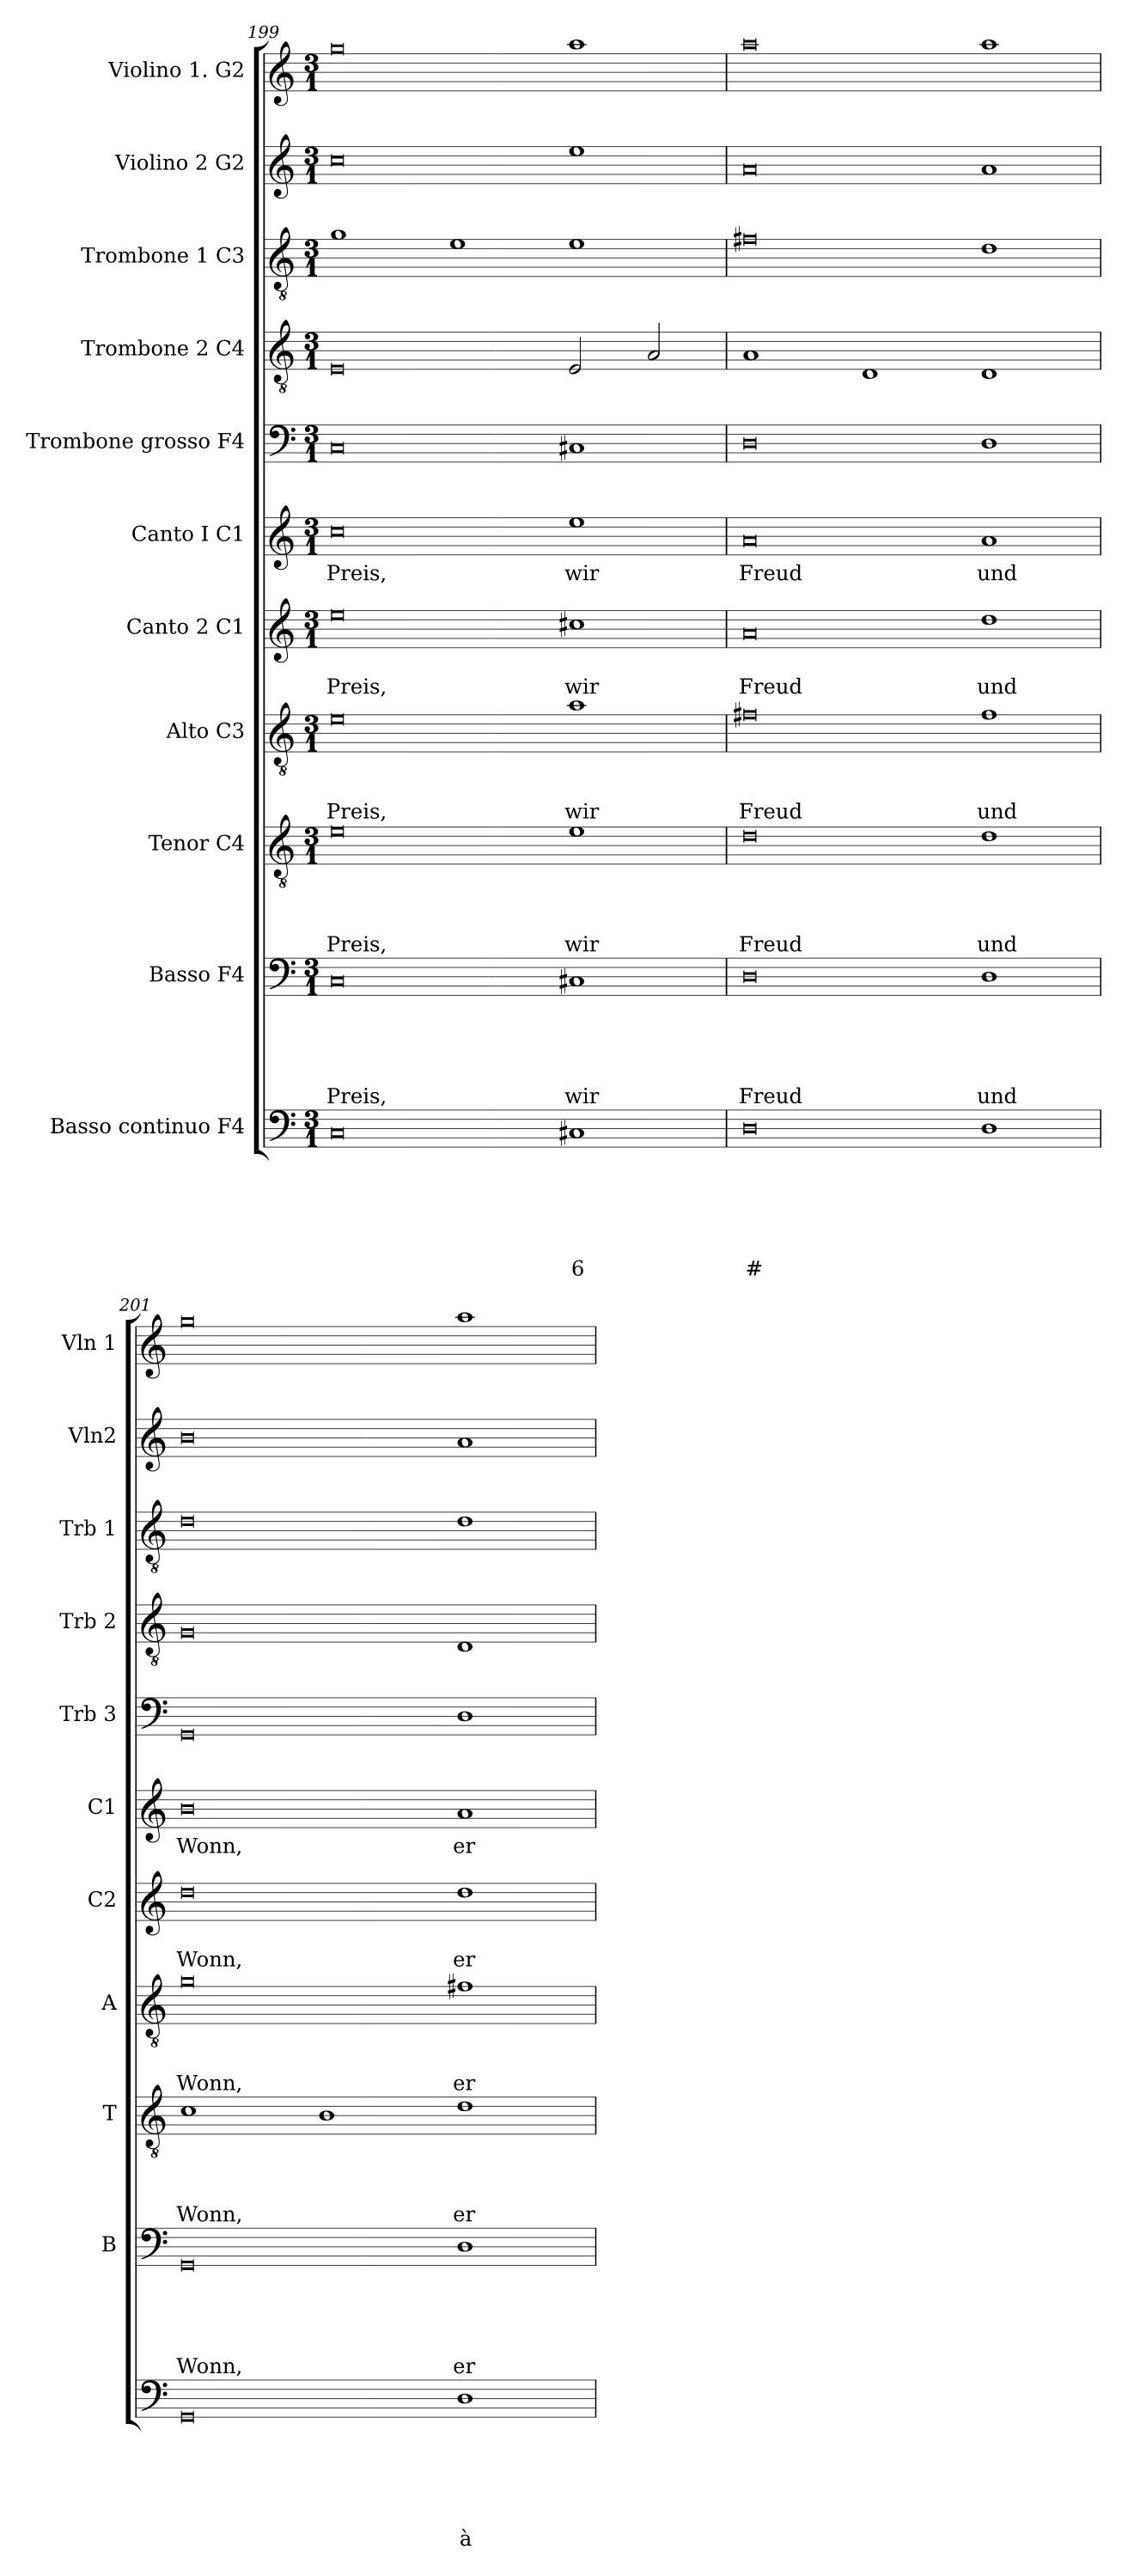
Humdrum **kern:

**kern	**text	**text	**text	**text	**text	**text	**kern	**text	**text	**text	**text	**text	**kern	**text	**text	**text	**text	**kern	**text	**text	**text	**kern	**text	**text	**kern	**text	**kern	**kern	**kern	**kern	**kern
*part11	*part11	*part11	*part11	*part11	*part11	*part11	*part10	*part10	*part10	*part10	*part10	*part10	*part9	*part9	*part9	*part9	*part9	*part8	*part8	*part8	*part8	*part7	*part7	*part7	*part6	*part6	*part5	*part4	*part3	*part2	*part1
*staff11	*staff11	*staff11	*staff11	*staff11	*staff11	*staff11	*staff10	*staff10	*staff10	*staff10	*staff10	*staff10	*staff9	*staff9	*staff9	*staff9	*staff9	*staff8	*staff8	*staff8	*staff8	*staff7	*staff7	*staff7	*staff6	*staff6	*staff5	*staff4	*staff3	*staff2	*staff1
*I"Basso continuo F4	*	*	*	*	*	*	*I"Basso F4	*	*	*	*	*	*I"Tenor C4	*	*	*	*	*I"Alto C3	*	*	*	*I"Canto 2 C1	*	*	*I"Canto I C1	*	*I"Trombone grosso F4	*I"Trombone 2 C4	*I"Trombone 1 C3	*I"Violino 2 G2	*I"Violino 1. G2
*	*	*	*	*	*	*	*I'B	*	*	*	*	*	*I'T	*	*	*	*	*I'A	*	*	*	*I'C2	*	*	*I'C1	*	*I'Trb 3	*I'Trb 2	*I'Trb 1	*I'Vln2	*I'Vln 1
*clefF4	*	*	*	*	*	*	*clefF4	*	*	*	*	*	*clefGv2	*	*	*	*	*clefGv2	*	*	*	*clefG2	*	*	*clefG2	*	*clefF4	*clefGv2	*clefGv2	*clefG2	*clefG2
*k[]	*	*	*	*	*	*	*k[]	*	*	*	*	*	*k[]	*	*	*	*	*k[]	*	*	*	*k[]	*	*	*k[]	*	*k[]	*k[]	*k[]	*k[]	*k[]
*C:	*	*	*	*	*	*	*C:	*	*	*	*	*	*C:	*	*	*	*	*C:	*	*	*	*C:	*	*	*C:	*	*C:	*C:	*C:	*C:	*C:
*M3/1	*	*	*	*	*	*	*M3/1	*	*	*	*	*	*M3/1	*	*	*	*	*M3/1	*	*	*	*M3/1	*	*	*M3/1	*	*M3/1	*M3/1	*M3/1	*M3/1	*M3/1
=199	=199	=199	=199	=199	=199	=199	=199	=199	=199	=199	=199	=199	=199	=199	=199	=199	=199	=199	=199	=199	=199	=199	=199	=199	=199	=199	=199	=199	=199	=199	=199
!	!	!	!	!	!	!	!	!	!	!	!	!LO:LY:b	!	!	!	!	!LO:LY:b	!	!	!	!LO:LY:b	!	!	!LO:LY:b	!	!LO:LY:b	!	!	!	!	!
0C	.	.	.	.	.	.	0C	.	.	.	.	Preis,	0e	.	.	.	Preis,	0e	.	.	Preis,	0ee	.	Preis,	0cc	Preis,	0C	0E	1g	0cc	0gg
.	.	.	.	.	.	.	.	.	.	.	.	.	.	.	.	.	.	.	.	.	.	.	.	.	.	.	.	.	1e	.	.
!	!	!	!	!	!	!LO:LY:b	!	!	!	!	!	!LO:LY:b	!	!	!	!	!LO:LY:b	!	!	!	!LO:LY:b	!	!	!LO:LY:b	!	!LO:LY:b	!	!	!	!	!
1C#X	.	.	.	.	.	6	1C#X	.	.	.	.	wir	1e	.	.	.	wir	1a	.	.	wir	1cc#X	.	wir	1ee	wir	1C#X	2E/	1e	1ee	1aa
.	.	.	.	.	.	.	.	.	.	.	.	.	.	.	.	.	.	.	.	.	.	.	.	.	.	.	.	2A/	.	.	.
=200	=200	=200	=200	=200	=200	=200	=200	=200	=200	=200	=200	=200	=200	=200	=200	=200	=200	=200	=200	=200	=200	=200	=200	=200	=200	=200	=200	=200	=200	=200	=200
!	!	!	!	!	!	!LO:LY:b	!	!	!	!	!	!LO:LY:b	!	!	!	!	!LO:LY:b	!	!	!	!LO:LY:b	!	!	!LO:LY:b	!	!LO:LY:b	!	!	!	!	!
0D	.	.	.	.	.	#	0D	.	.	.	.	Freud	0d	.	.	.	Freud	0f#X	.	.	Freud	0a	.	Freud	0a	Freud	0D	1A	0f#X	0a	0aa
.	.	.	.	.	.	.	.	.	.	.	.	.	.	.	.	.	.	.	.	.	.	.	.	.	.	.	.	1D	.	.	.
!	!	!	!	!	!	!	!	!	!	!	!	!LO:LY:b	!	!	!	!	!LO:LY:b	!	!	!	!LO:LY:b	!	!	!LO:LY:b	!	!LO:LY:b	!	!	!	!	!
1D	.	.	.	.	.	.	1D	.	.	.	.	und	1d	.	.	.	und	1f#	.	.	und	1dd	.	und	1a	und	1D	1D	1d	1a	1aa
=201	=201	=201	=201	=201	=201	=201	=201	=201	=201	=201	=201	=201	=201	=201	=201	=201	=201	=201	=201	=201	=201	=201	=201	=201	=201	=201	=201	=201	=201	=201	=201
!	!	!	!	!	!	!	!	!	!	!	!	!LO:LY:b	!	!	!	!	!LO:LY:b	!	!	!	!LO:LY:b	!	!	!LO:LY:b	!	!LO:LY:b	!	!	!	!	!
0GG	.	.	.	.	.	.	0GG	.	.	.	.	Wonn,	1c	.	.	.	Wonn,	0g	.	.	Wonn,	0dd	.	Wonn,	0b	Wonn,	0GG	0G	0d	0b	0gg
.	.	.	.	.	.	.	.	.	.	.	.	.	1B	.	.	.	.	.	.	.	.	.	.	.	.	.	.	.	.	.	.
!	!	!	!	!	!	!LO:LY:b	!	!	!	!	!	!LO:LY:b	!	!	!	!	!LO:LY:b	!	!	!	!LO:LY:b	!	!	!LO:LY:b	!	!LO:LY:b	!	!	!	!	!
1D	.	.	.	.	.	à	1D	.	.	.	.	er	1d	.	.	.	er	1f#X	.	.	er	1dd	.	er	1a	er	1D	1D	1d	1a	1aa
=	=	=	=	=	=	=	=	=	=	=	=	=	=	=	=	=	=	=	=	=	=	=	=	=	=	=	=	=	=	=	=
*-	*-	*-	*-	*-	*-	*-	*-	*-	*-	*-	*-	*-	*-	*-	*-	*-	*-	*-	*-	*-	*-	*-	*-	*-	*-	*-	*-	*-	*-	*-	*-
